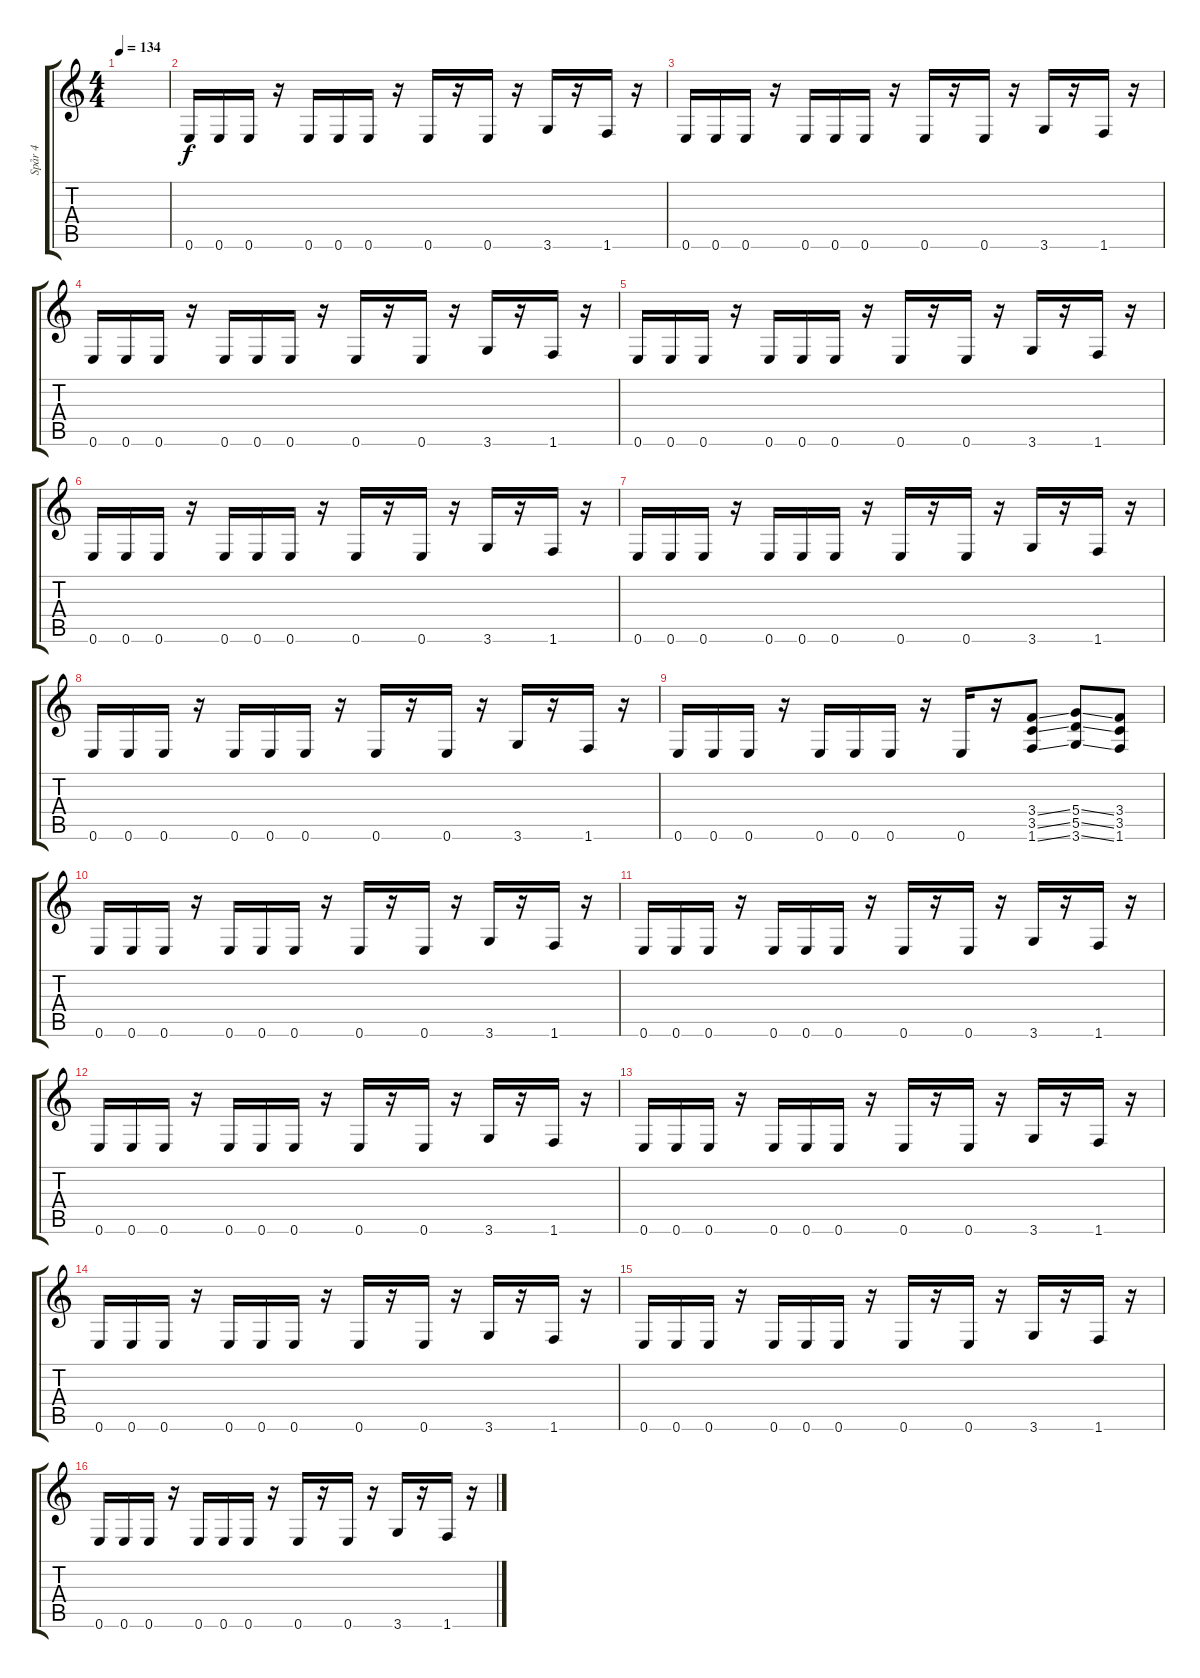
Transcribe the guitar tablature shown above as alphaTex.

\track ("Spår 4" "Spår 4") {instrument distortionguitar}
\staff {score tabs}
\tuning (E4 B3 G3 D3 A2 E2) {hide}
\ts (4 4)
\tempo 134
\clef g2
\ks c
|
0.6.16 0.6.16 0.6.16 r.16 0.6.16 0.6.16 0.6.16 r.16 0.6.16 r.16 0.6.16 r.16 3.6.16 r.16 1.6.16 r.16 |
0.6.16 0.6.16 0.6.16 r.16 0.6.16 0.6.16 0.6.16 r.16 0.6.16 r.16 0.6.16 r.16 3.6.16 r.16 1.6.16 r.16 |
0.6.16 0.6.16 0.6.16 r.16 0.6.16 0.6.16 0.6.16 r.16 0.6.16 r.16 0.6.16 r.16 3.6.16 r.16 1.6.16 r.16 |
0.6.16 0.6.16 0.6.16 r.16 0.6.16 0.6.16 0.6.16 r.16 0.6.16 r.16 0.6.16 r.16 3.6.16 r.16 1.6.16 r.16 |
0.6.16 0.6.16 0.6.16 r.16 0.6.16 0.6.16 0.6.16 r.16 0.6.16 r.16 0.6.16 r.16 3.6.16 r.16 1.6.16 r.16 |
0.6.16 0.6.16 0.6.16 r.16 0.6.16 0.6.16 0.6.16 r.16 0.6.16 r.16 0.6.16 r.16 3.6.16 r.16 1.6.16 r.16 |
0.6.16 0.6.16 0.6.16 r.16 0.6.16 0.6.16 0.6.16 r.16 0.6.16 r.16 0.6.16 r.16 3.6.16 r.16 1.6.16 r.16 |
0.6.16 0.6.16 0.6.16 r.16 0.6.16 0.6.16 0.6.16 r.16 0.6.16 r.16 (3.4{ss} 3.5{ss} 1.6{ss}).8 (5.4{ss} 5.5{ss} 3.6{ss}).8 (3.4 3.5 1.6).8 |
0.6.16 0.6.16 0.6.16 r.16 0.6.16 0.6.16 0.6.16 r.16 0.6.16 r.16 0.6.16 r.16 3.6.16 r.16 1.6.16 r.16 |
0.6.16 0.6.16 0.6.16 r.16 0.6.16 0.6.16 0.6.16 r.16 0.6.16 r.16 0.6.16 r.16 3.6.16 r.16 1.6.16 r.16 |
0.6.16 0.6.16 0.6.16 r.16 0.6.16 0.6.16 0.6.16 r.16 0.6.16 r.16 0.6.16 r.16 3.6.16 r.16 1.6.16 r.16 |
0.6.16 0.6.16 0.6.16 r.16 0.6.16 0.6.16 0.6.16 r.16 0.6.16 r.16 0.6.16 r.16 3.6.16 r.16 1.6.16 r.16 |
0.6.16 0.6.16 0.6.16 r.16 0.6.16 0.6.16 0.6.16 r.16 0.6.16 r.16 0.6.16 r.16 3.6.16 r.16 1.6.16 r.16 |
0.6.16 0.6.16 0.6.16 r.16 0.6.16 0.6.16 0.6.16 r.16 0.6.16 r.16 0.6.16 r.16 3.6.16 r.16 1.6.16 r.16 |
0.6.16 0.6.16 0.6.16 r.16 0.6.16 0.6.16 0.6.16 r.16 0.6.16 r.16 0.6.16 r.16 3.6.16 r.16 1.6.16 r.16
